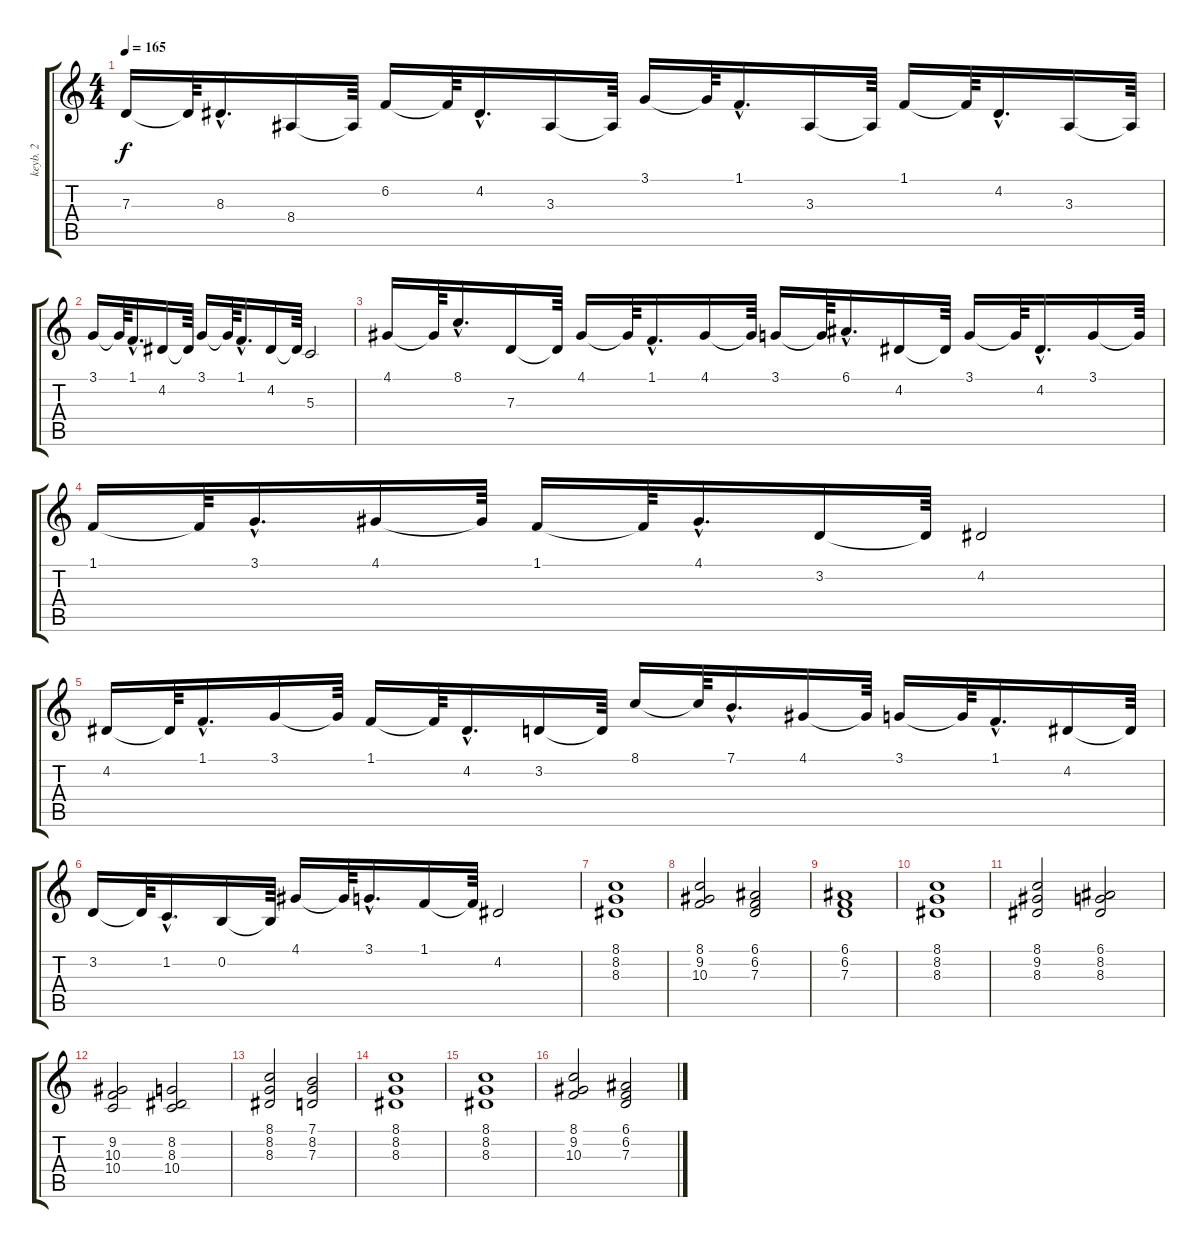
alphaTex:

\track ("keyb. 2" "keyb. 2") {instrument frenchhorn}
\staff {score tabs}
\tuning (E4 B3 G3 D3 A2 E2) {hide}
\ts (4 4)
\tempo 165
\clef g2
\ks c
7.3.16{dy f} 7.3{t}.64 8.3{hac}.16{d} 8.4.16 8.4{t}.64 6.2.16 6.2{t}.64 4.2{hac}.16{d} 3.3.16 3.3{t}.64 3.1.16 3.1{t}.64 1.1{hac}.16{d} 3.3.16 3.3{t}.64 1.1.16 1.1{t}.64 4.2{hac}.16{d} 3.3.16 3.3{t}.64 |
3.1.16 3.1{t}.64 1.1{hac}.16{d} 4.2.16 4.2{t}.64 3.1.16 3.1{t}.64 1.1{hac}.16{d} 4.2.16 4.2{t}.64 5.3.2 |
4.1.16 4.1{t}.64 8.1{hac}.16{d} 7.3.16 7.3{t}.64 4.1.16 4.1{t}.64 1.1{hac}.16{d} 4.1.16 4.1{t}.64 3.1.16 3.1{t}.64 6.1{hac}.16{d} 4.2.16 4.2{t}.64 3.1.16 3.1{t}.64 4.2{hac}.16{d} 3.1.16 3.1{t}.64 |
1.1.16 1.1{t}.64 3.1{hac}.16{d} 4.1.16 4.1{t}.64 1.1.16 1.1{t}.64 4.1{hac}.16{d} 3.2.16 3.2{t}.64 4.2.2 |
4.2.16 4.2{t}.64 1.1{hac}.16{d} 3.1.16 3.1{t}.64 1.1.16 1.1{t}.64 4.2{hac}.16{d} 3.2.16 3.2{t}.64 8.1.16 8.1{t}.64 7.1{hac}.16{d} 4.1.16 4.1{t}.64 3.1.16 3.1{t}.64 1.1{hac}.16{d} 4.2.16 4.2{t}.64 |
3.2.16 3.2{t}.64 1.2{hac}.16{d} 0.2.16 0.2{t}.64 4.1.16 4.1{t}.64 3.1{hac}.16{d} 1.1.16 1.1{t}.64 4.2.2 |
(8.1 8.2 8.3).1 |
(8.1 9.2 10.3).2 (6.1 6.2 7.3).2 |
(6.1 6.2 7.3).1 |
(8.1 8.2 8.3).1 |
(8.1 9.2 8.3).2 (6.1 8.2 8.3).2 |
(9.2 10.3 10.4).2 (8.2 8.3 10.4).2 |
(8.1 8.2 8.3).2 (7.1 8.2 7.3).2 |
(8.1 8.2 8.3).1 |
(8.1 8.2 8.3).1 |
(8.1 9.2 10.3).2 (6.1 6.2 7.3).2
